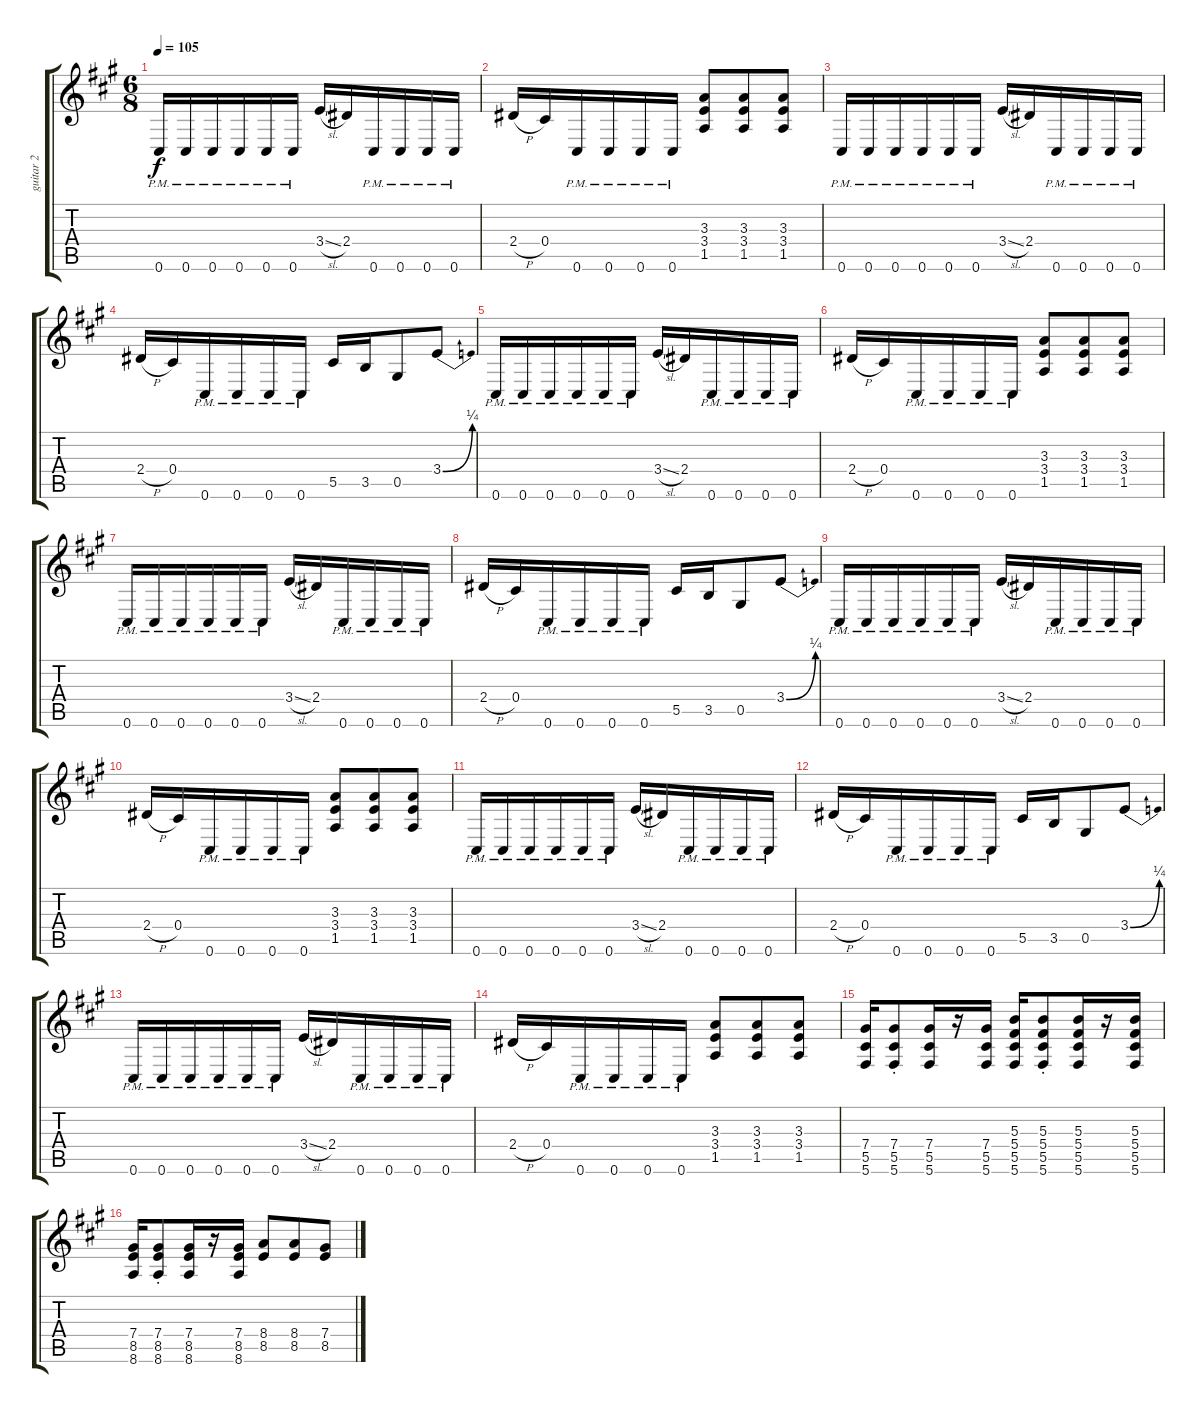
\track ("guitar 2" "guitar 2") {instrument distortionguitar}
\staff {score tabs}
\tuning (Eb4 Bb3 Gb3 Db3 Ab2 Db2) {hide}
\ts (6 8)
\tempo 105
\clef g2
\ks a
0.6{pm}.16{dy f} 0.6{pm}.16 0.6{pm}.16 0.6{pm}.16 0.6{pm}.16 0.6{pm}.16 3.4{sl}.16 2.4.16 0.6{pm}.16 0.6{pm}.16 0.6{pm}.16 0.6{pm}.16 |
2.4{h}.16 0.4.16 0.6{pm}.16 0.6{pm}.16 0.6{pm}.16 0.6{pm}.16 (3.3 3.4 1.5).8 (3.3 3.4 1.5).8 (3.3 3.4 1.5).8 |
0.6{pm}.16 0.6{pm}.16 0.6{pm}.16 0.6{pm}.16 0.6{pm}.16 0.6{pm}.16 3.4{sl}.16 2.4.16 0.6{pm}.16 0.6{pm}.16 0.6{pm}.16 0.6{pm}.16 |
2.4{h}.16 0.4.16 0.6{pm}.16 0.6{pm}.16 0.6{pm}.16 0.6{pm}.16 5.5.16 3.5.16 0.5.8 3.4{be (bend 0 0 60 1)}.8 |
0.6{pm}.16 0.6{pm}.16 0.6{pm}.16 0.6{pm}.16 0.6{pm}.16 0.6{pm}.16 3.4{sl}.16 2.4.16 0.6{pm}.16 0.6{pm}.16 0.6{pm}.16 0.6{pm}.16 |
2.4{h}.16 0.4.16 0.6{pm}.16 0.6{pm}.16 0.6{pm}.16 0.6{pm}.16 (3.3 3.4 1.5).8 (3.3 3.4 1.5).8 (3.3 3.4 1.5).8 |
0.6{pm}.16 0.6{pm}.16 0.6{pm}.16 0.6{pm}.16 0.6{pm}.16 0.6{pm}.16 3.4{sl}.16 2.4.16 0.6{pm}.16 0.6{pm}.16 0.6{pm}.16 0.6{pm}.16 |
2.4{h}.16 0.4.16 0.6{pm}.16 0.6{pm}.16 0.6{pm}.16 0.6{pm}.16 5.5.16 3.5.16 0.5.8 3.4{be (bend 0 0 60 1)}.8 |
0.6{pm}.16 0.6{pm}.16 0.6{pm}.16 0.6{pm}.16 0.6{pm}.16 0.6{pm}.16 3.4{sl}.16 2.4.16 0.6{pm}.16 0.6{pm}.16 0.6{pm}.16 0.6{pm}.16 |
2.4{h}.16 0.4.16 0.6{pm}.16 0.6{pm}.16 0.6{pm}.16 0.6{pm}.16 (3.3 3.4 1.5).8 (3.3 3.4 1.5).8 (3.3 3.4 1.5).8 |
0.6{pm}.16 0.6{pm}.16 0.6{pm}.16 0.6{pm}.16 0.6{pm}.16 0.6{pm}.16 3.4{sl}.16 2.4.16 0.6{pm}.16 0.6{pm}.16 0.6{pm}.16 0.6{pm}.16 |
2.4{h}.16 0.4.16 0.6{pm}.16 0.6{pm}.16 0.6{pm}.16 0.6{pm}.16 5.5.16 3.5.16 0.5.8 3.4{be (bend 0 0 60 1)}.8 |
0.6{pm}.16 0.6{pm}.16 0.6{pm}.16 0.6{pm}.16 0.6{pm}.16 0.6{pm}.16 3.4{sl}.16 2.4.16 0.6{pm}.16 0.6{pm}.16 0.6{pm}.16 0.6{pm}.16 |
2.4{h}.16 0.4.16 0.6{pm}.16 0.6{pm}.16 0.6{pm}.16 0.6{pm}.16 (3.3 3.4 1.5).8 (3.3 3.4 1.5).8 (3.3 3.4 1.5).8 |
(7.4 5.5 5.6).16 (7.4 5.5{st} 5.6).8 (7.4 5.5 5.6).16 r.16 (7.4 5.5 5.6).16 (5.3 5.4 5.5 5.6).16 (5.3{st} 5.4 5.5 5.6).8 (5.3 5.4 5.5 5.6).16 r.16 (5.3 5.4 5.5 5.6).16 |
(7.4 8.5 8.6).16 (7.4{st} 8.5 8.6).8 (7.4 8.5 8.6).16 r.16 (7.4 8.5 8.6).16 (8.4 8.5).8 (8.4 8.5).8 (7.4 8.5).8
